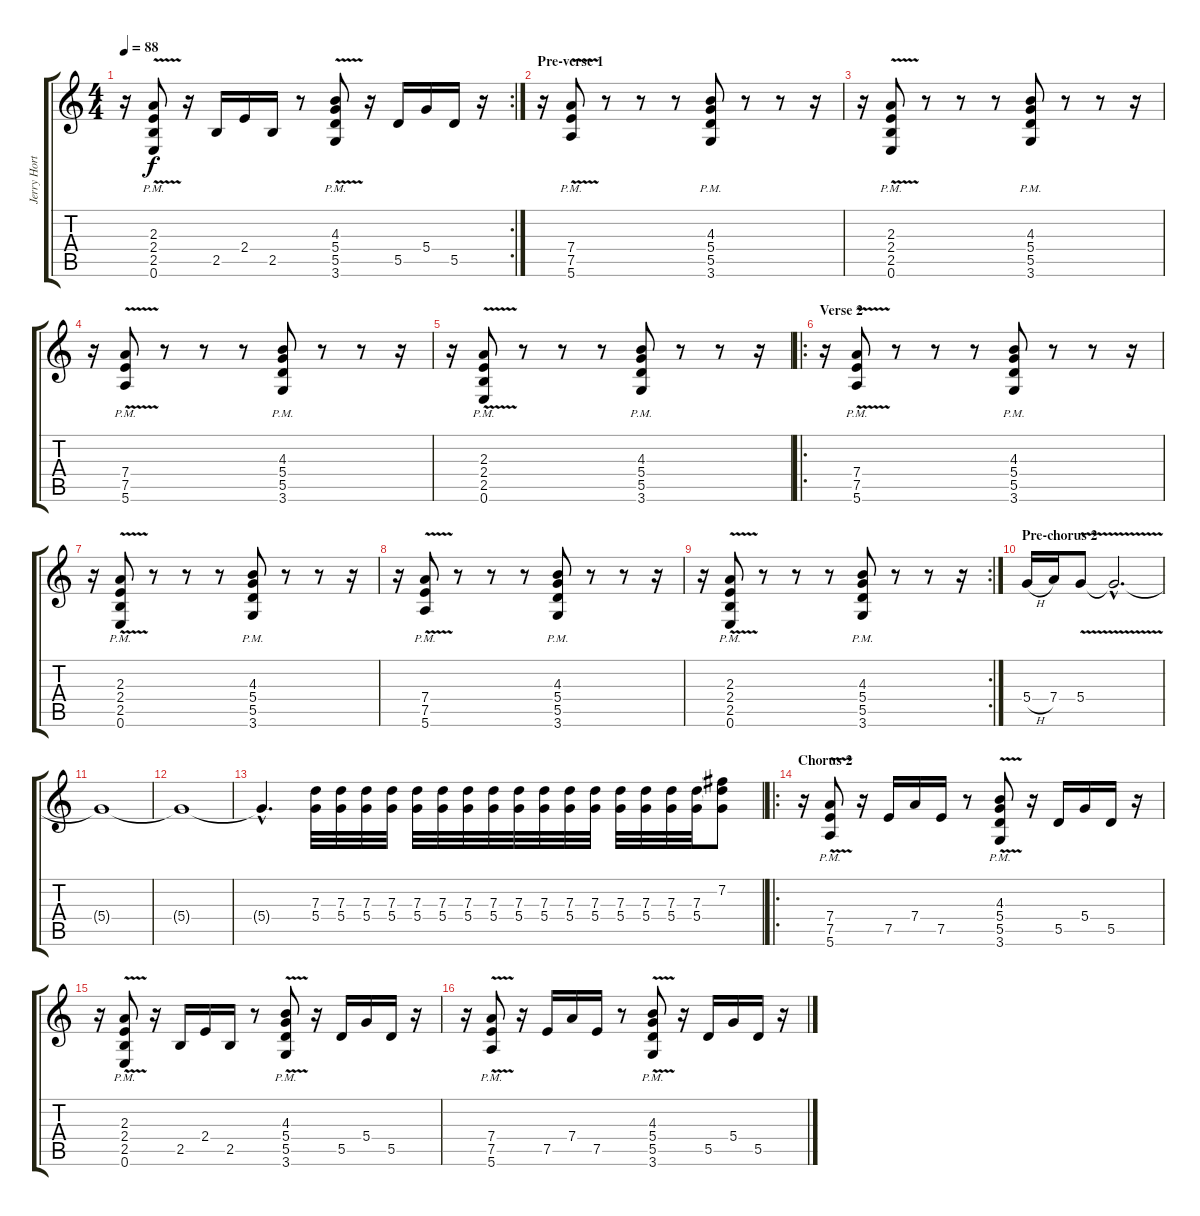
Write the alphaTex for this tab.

\track ("Jerry Horton" "Jerry Hort") {instrument overdrivenguitar}
\staff {score tabs}
\tuning (E4 B3 G3 D3 A2 E2) {hide}
\rc 2
\ts (4 4)
\tempo 88
\clef g2
\ks c
r.16{dy f} (2.3{v pm} 2.4{v pm} 2.5{v pm} 0.6{v pm}).8 r.16 2.5.16 2.4.16 2.5.16 r.8 (4.3{v pm} 5.4{v pm} 5.5{v pm} 3.6{v pm}).8 r.16 5.5.16 5.4.16 5.5.16 r.16 |
\section ("" "Pre-verse 1")
r.16 (7.4{v pm} 7.5{v pm} 5.6{v pm}).8 r.8 r.8 r.8 (4.3{pm} 5.4{pm} 5.5{pm} 3.6{pm}).8 r.8 r.8 r.16 |
r.16 (2.3{v pm} 2.4{v pm} 2.5{v pm} 0.6{v pm}).8 r.8 r.8 r.8 (4.3{pm} 5.4{pm} 5.5{pm} 3.6{pm}).8 r.8 r.8 r.16 |
r.16 (7.4{v pm} 7.5{v pm} 5.6{v pm}).8 r.8 r.8 r.8 (4.3{pm} 5.4{pm} 5.5{pm} 3.6{pm}).8 r.8 r.8 r.16 |
r.16 (2.3{v pm} 2.4{v pm} 2.5{v pm} 0.6{v pm}).8 r.8 r.8 r.8 (4.3{pm} 5.4{pm} 5.5{pm} 3.6{pm}).8 r.8 r.8 r.16 |
\ro
\section ("" "Verse 2")
r.16 (7.4{v pm} 7.5{v pm} 5.6{v pm}).8 r.8 r.8 r.8 (4.3{pm} 5.4{pm} 5.5{pm} 3.6{pm}).8 r.8 r.8 r.16 |
r.16 (2.3{v pm} 2.4{v pm} 2.5{v pm} 0.6{v pm}).8 r.8 r.8 r.8 (4.3{pm} 5.4{pm} 5.5{pm} 3.6{pm}).8 r.8 r.8 r.16 |
r.16 (7.4{v pm} 7.5{v pm} 5.6{v pm}).8 r.8 r.8 r.8 (4.3{pm} 5.4{pm} 5.5{pm} 3.6{pm}).8 r.8 r.8 r.16 |
\rc 2
r.16 (2.3{v pm} 2.4{v pm} 2.5{v pm} 0.6{v pm}).8 r.8 r.8 r.8 (4.3{pm} 5.4{pm} 5.5{pm} 3.6{pm}).8 r.8 r.8 r.16 |
\section ("" "Pre-chorus 2")
5.4{h}.16{instrument overdrivenguitar} 7.4.16 5.4{v}.8 5.4{hac t}.2{d} |
5.4{t}.1 |
5.4{t}.1 |
5.4{hac t}.4{d} (7.3 5.4).32 (7.3 5.4).32 (7.3 5.4).32 (7.3 5.4).32 (7.3 5.4).32 (7.3 5.4).32 (7.3 5.4).32 (7.3 5.4).32 (7.3 5.4).32 (7.3 5.4).32 (7.3 5.4).32 (7.3 5.4).32 (7.3 5.4).32 (7.3 5.4).32 (7.3 5.4).32 (7.3 5.4).32 (7.2 7.3{t} 5.4{t}).8 |
\ro
\section ("" "Chorus 2")
r.16{instrument overdrivenguitar} (7.4{v pm} 7.5{v pm} 5.6{v pm}).8 r.16 7.5.16 7.4.16 7.5.16 r.8 (4.3{v pm} 5.4{v pm} 5.5{v pm} 3.6{v pm}).8 r.16 5.5.16 5.4.16 5.5.16 r.16 |
r.16 (2.3{v pm} 2.4{v pm} 2.5{v pm} 0.6{v pm}).8 r.16 2.5.16 2.4.16 2.5.16 r.8 (4.3{v pm} 5.4{v pm} 5.5{v pm} 3.6{v pm}).8 r.16 5.5.16 5.4.16 5.5.16 r.16 |
r.16 (7.4{v pm} 7.5{v pm} 5.6{v pm}).8 r.16 7.5.16 7.4.16 7.5.16 r.8 (4.3{v pm} 5.4{v pm} 5.5{v pm} 3.6{v pm}).8 r.16 5.5.16 5.4.16 5.5.16 r.16
